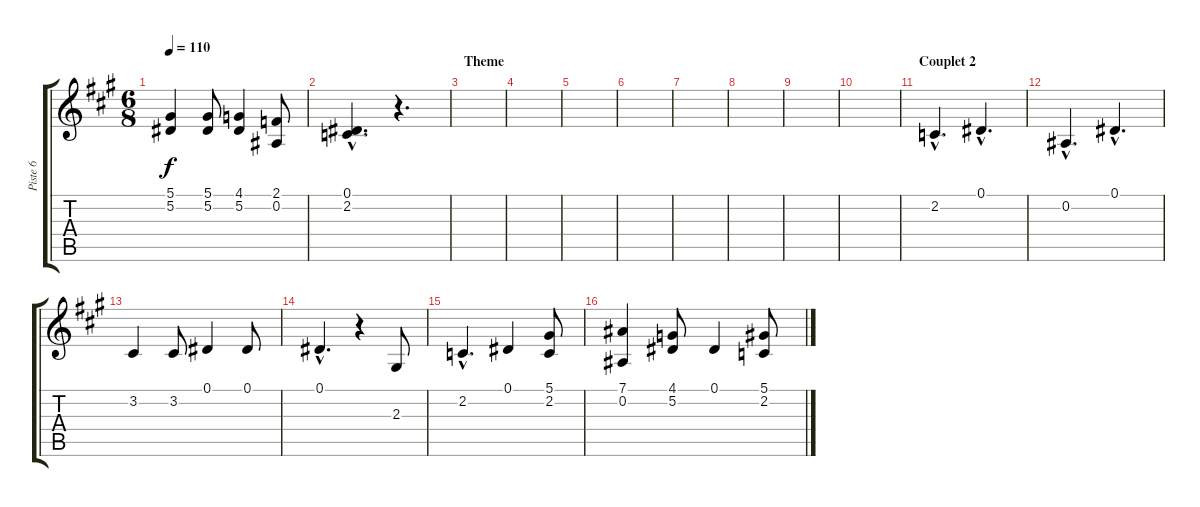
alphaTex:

\track ("Piste 6" "Piste 6") {instrument choiraahs}
\staff {score tabs}
\tuning (Eb4 Bb3 Gb3 Db3 Ab2 Eb2) {hide}
\ts (6 8)
\tempo 110
\clef g2
\ks a
(5.1 5.2).4{dy f} (5.1 5.2).8 (4.1 5.2).4 (2.1 0.2).8 |
(0.1{hac} 2.2{hac}).4{d} r.4{d} |
\section ("" "Theme")
|
|
|
|
|
|
|
|
\section ("" "Couplet 2")
2.2{hac}.4{d} 0.1{hac}.4{d} |
0.2{hac}.4{d} 0.1{hac}.4{d} |
3.2.4 3.2.8 0.1.4 0.1.8 |
0.1{hac}.4{d} r.4 2.3.8 |
2.2{hac}.4{d} 0.1.4 (5.1 2.2).8 |
(7.1 0.2).4 (4.1 5.2).8 0.1.4 (5.1 2.2).8
